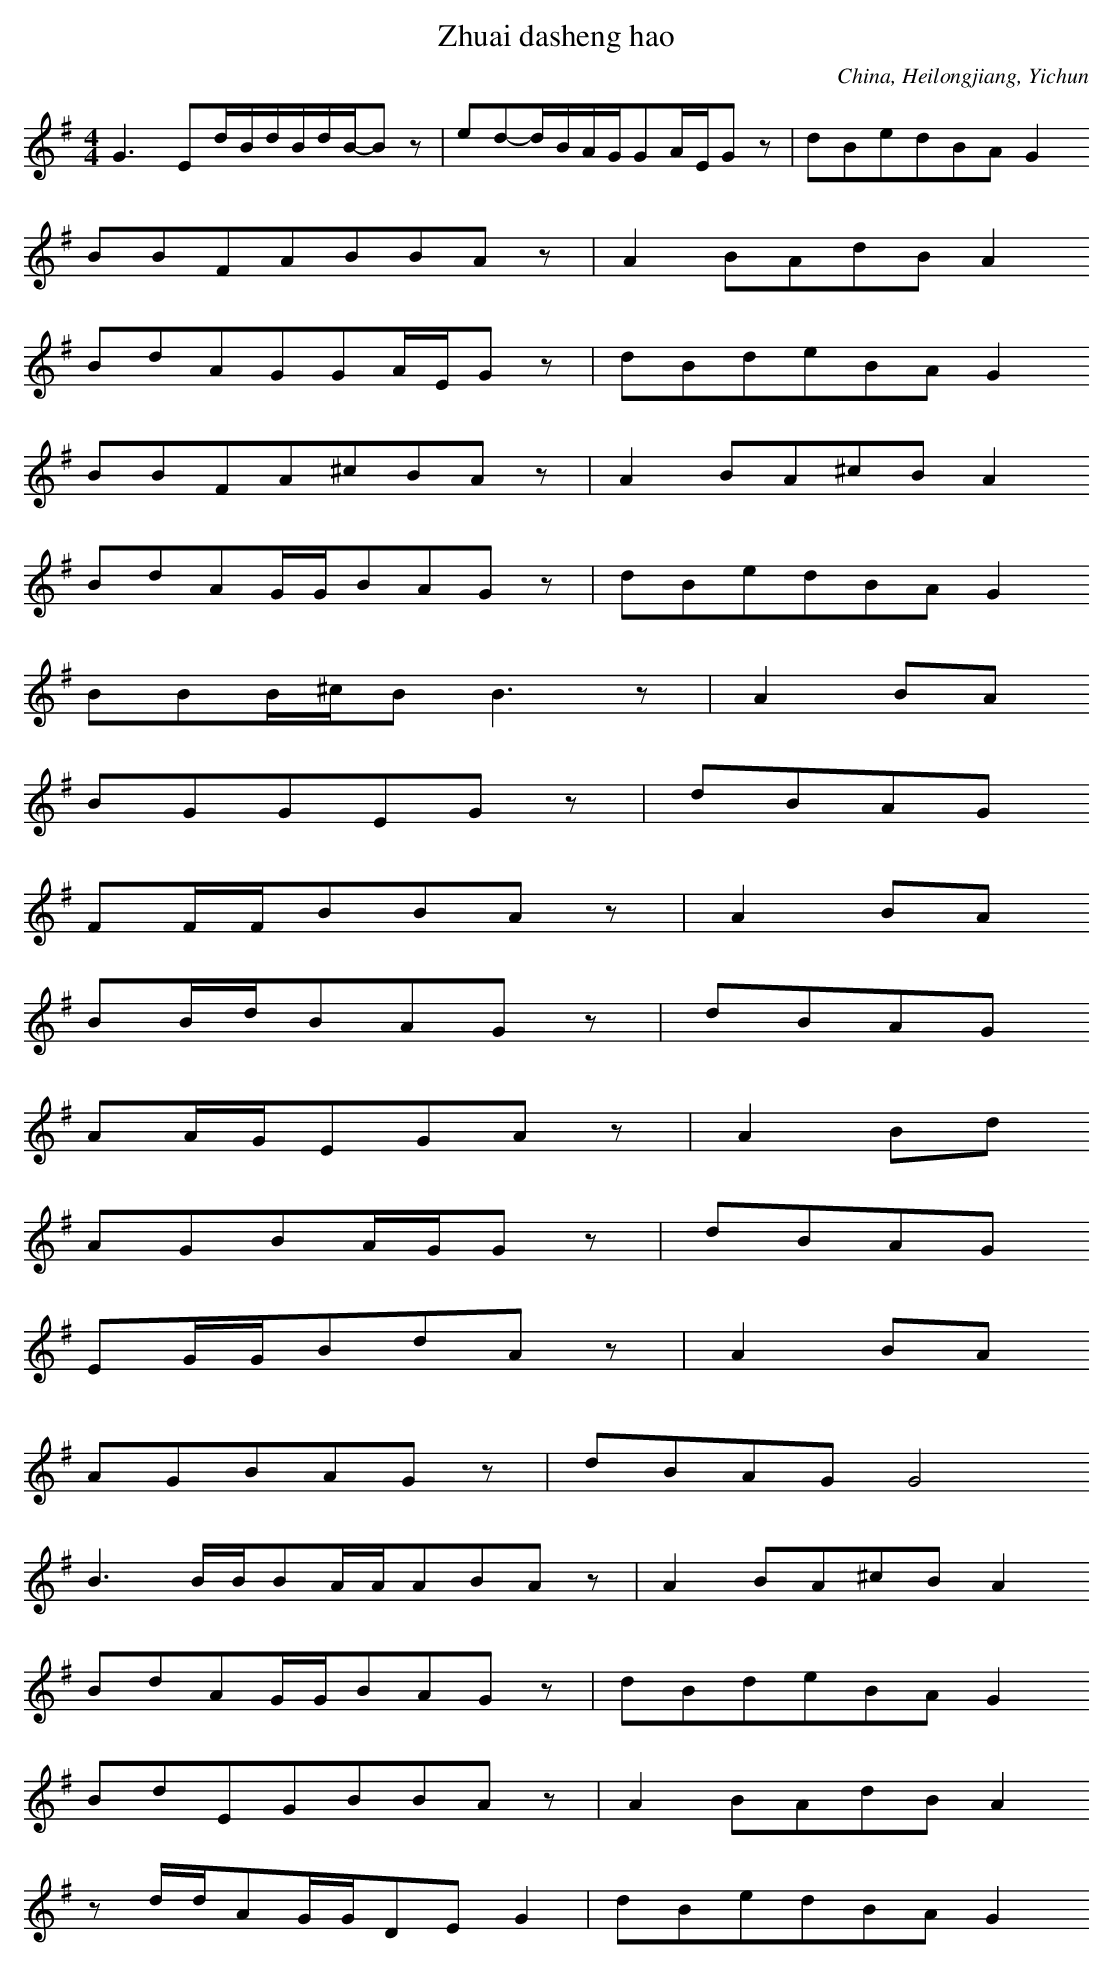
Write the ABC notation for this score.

X:1
T: Zhuai dasheng hao
O: China, Heilongjiang, Yichun
M: 4/4
L: 1/16
K: G
G6E2dBdBdB-B2z2 | e2d2-dBAGG2AEG2z2 | d2B2e2d2B2A2G4
B2B2F2A2B2B2A2z2 | A4B2A2d2B2A4
B2d2A2G2G2AEG2z2 | d2B2d2e2B2A2G4
B2B2F2A2^c2B2A2z2 | A4B2A2^c2B2A4
B2d2A2GGB2A2G2z2 | d2B2e2d2B2A2G4
B2B2B^cB2B6z2 | A4B2A2
B2G2G2E2G2z2 | d2B2A2G2
F2FFB2B2A2z2 | A4B2A2
B2BdB2A2G2z2 | d2B2A2G2
A2AGE2G2A2z2 | A4B2d2
A2G2B2AGG2z2 | d2B2A2G2
E2GGB2d2A2z2 | A4B2A2
A2G2B2A2G2z2 | d2B2A2G2G8
B6BBB2AAA2B2A2z2 | A4B2A2^c2B2A4
B2d2A2GGB2A2G2z2 | d2B2d2e2B2A2G4
B2d2E2G2B2B2A2z2 | A4B2A2d2B2A4
z2ddA2GGD2E2G4 | d2B2e2d2B2A2G4
